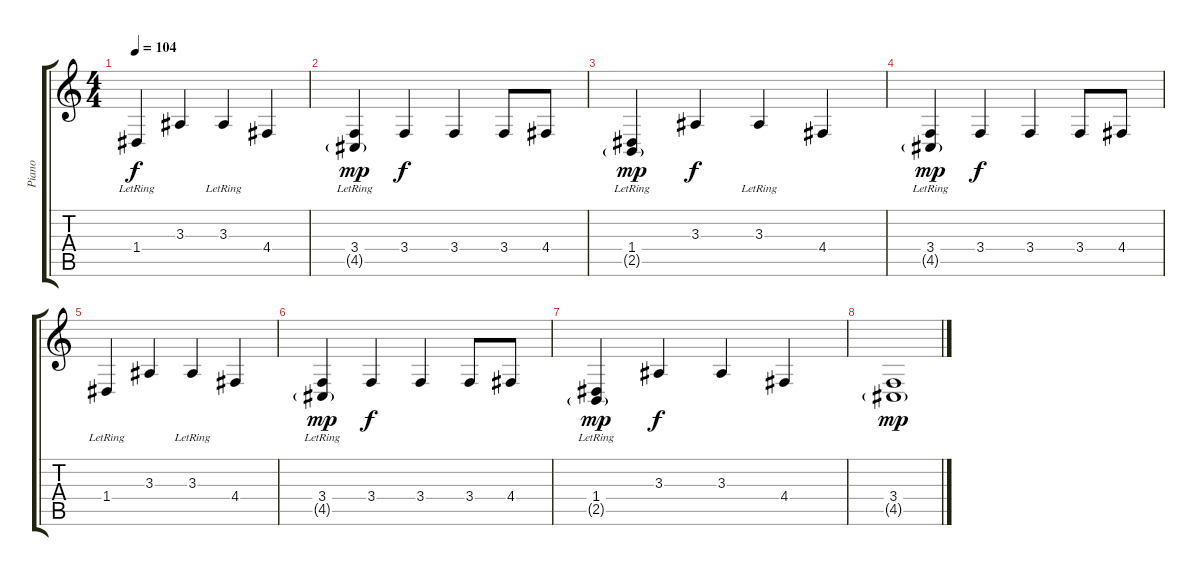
\track ("Piano" "Piano") {instrument acousticgrandpiano}
\staff {score tabs}
\tuning (E4 B3 G3 D3 A2 E2) {hide}
\ts (4 4)
\tempo 104
\clef g2
\ks c
1.4{lr}.4{dy f} 3.3.4 3.3{lr}.4 4.4.4 |
(3.4 4.5{g lr}).4{dy mp} 3.4.4{dy f} 3.4.4 3.4.8 4.4.8 |
(1.4{lr} 2.5{g lr}).4{dy mp} 3.3.4{dy f} 3.3{lr}.4 4.4.4 |
(3.4 4.5{g lr}).4{dy mp} 3.4.4{dy f} 3.4.4 3.4.8 4.4.8 |
1.4{lr}.4 3.3.4 3.3{lr}.4 4.4.4 |
(3.4 4.5{g lr}).4{dy mp} 3.4.4{dy f} 3.4.4 3.4.8 4.4.8 |
(1.4{lr} 2.5{g lr}).4{dy mp} 3.3.4{dy f} 3.3.4 4.4.4 |
(3.4 4.5{g}).1{dy mp}
